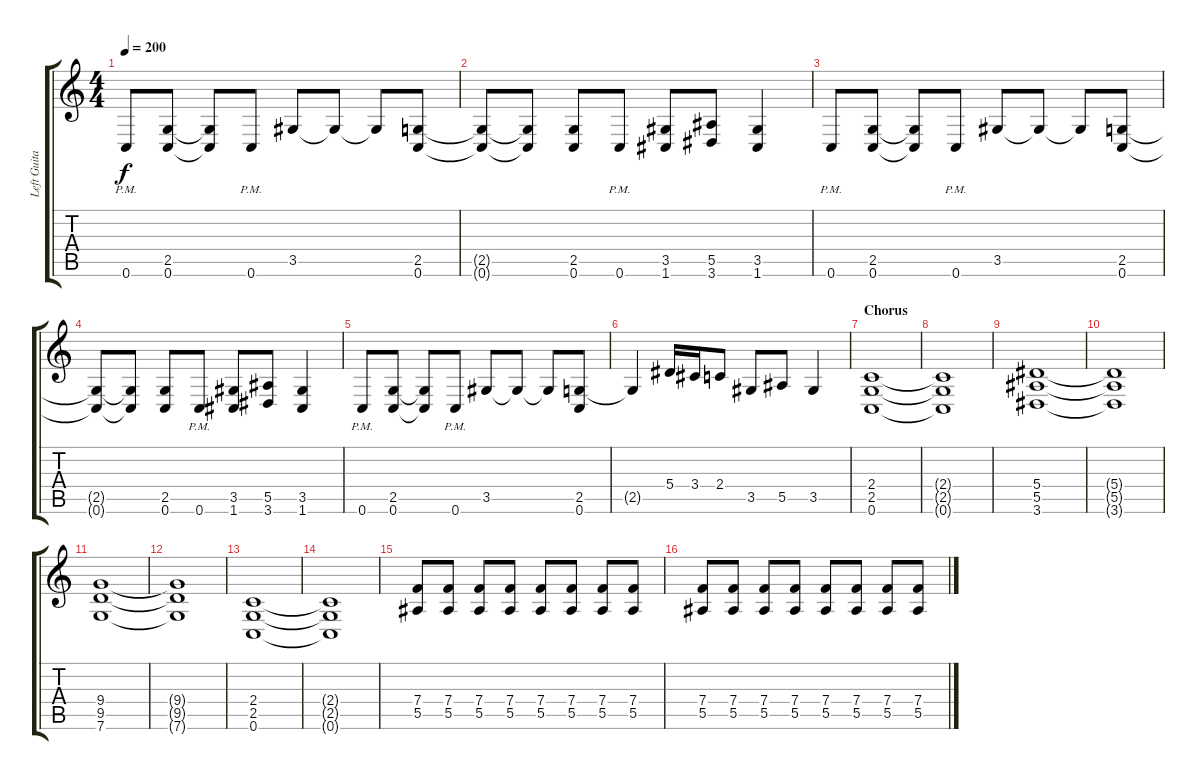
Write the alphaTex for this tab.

\track ("Left Guitar" "Left Guita") {instrument distortionguitar}
\staff {score tabs}
\tuning (C4 G3 Eb3 Bb2 F2 C2) {hide}
\ts (4 4)
\tempo 200
\clef g2
\ks c
0.6{pm}.8{dy f} (2.5 0.6).8 (2.5{t} 0.6{t}).8 0.6{pm}.8 3.5.8 3.5{t}.8 3.5{t}.8 (2.5 0.6).8 |
(2.5{t} 0.6{t}).8 (2.5{t} 0.6{t}).8 (2.5 0.6).8 0.6{pm}.8 (3.5 1.6).8 (5.5 3.6).8 (3.5 1.6).4 |
0.6{pm}.8 (2.5 0.6).8 (2.5{t} 0.6{t}).8 0.6{pm}.8 3.5.8 3.5{t}.8 3.5{t}.8 (2.5 0.6).8 |
(2.5{t} 0.6{t}).8 (2.5{t} 0.6{t}).8 (2.5 0.6).8 0.6{pm}.8 (3.5 1.6).8 (5.5 3.6).8 (3.5 1.6).4 |
0.6{pm}.8 (2.5 0.6).8 (2.5{t} 0.6{t}).8 0.6{pm}.8 3.5.8 3.5{t}.8 3.5{t}.8 (2.5 0.6).8 |
2.5{t}.4 5.4.16 3.4.16 2.4.8 3.5.8 5.5.8 3.5.4 |
\section ("" "Chorus")
(2.4 2.5 0.6).1 |
(2.4{t} 2.5{t} 0.6{t}).1 |
(5.4 5.5 3.6).1 |
(5.4{t} 5.5{t} 3.6{t}).1 |
(9.4 9.5 7.6).1 |
(9.4{t} 9.5{t} 7.6{t}).1 |
(2.4 2.5 0.6).1 |
(2.4{t} 2.5{t} 0.6{t}).1 |
(7.4 5.5).8 (7.4 5.5).8 (7.4 5.5).8 (7.4 5.5).8 (7.4 5.5).8 (7.4 5.5).8 (7.4 5.5).8 (7.4 5.5).8 |
(7.4 5.5).8 (7.4 5.5).8 (7.4 5.5).8 (7.4 5.5).8 (7.4 5.5).8 (7.4 5.5).8 (7.4 5.5).8 (7.4 5.5).8
